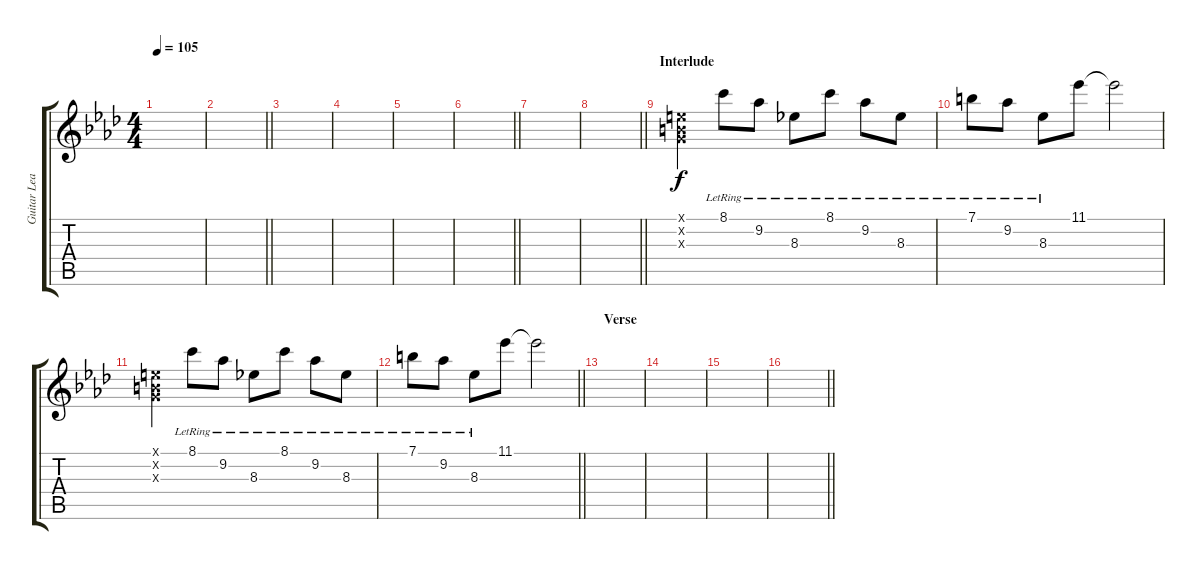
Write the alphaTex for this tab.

\track ("Guitar Lead" "Guitar Lea") {instrument overdrivenguitar}
\staff {score tabs}
\tuning (E4 B3 G3 D3 A2 E2) {hide}
\ts (4 4)
\tempo 105
\clef g2
\ks fminor
|
\barLineRight lightlight
|
\section ("" "")
|
|
|
\barLineRight lightlight
|
\section ("" "")
|
\barLineRight lightlight
|
\section ("" "Interlude")
(0.1{x} 0.2{x} 0.3{x}).4 8.1{lr}.8 9.2{lr}.8 8.3{lr}.8 8.1{lr}.8 9.2{lr}.8 8.3{lr}.8 |
7.1{lr}.8 9.2{lr}.8 8.3{lr}.8 11.1.8 11.1{t}.2 |
(0.1{x} 0.2{x} 0.3{x}).4 8.1{lr}.8 9.2{lr}.8 8.3{lr}.8 8.1{lr}.8 9.2{lr}.8 8.3{lr}.8 |
\barLineRight lightlight
7.1{lr}.8 9.2{lr}.8 8.3{lr}.8 11.1.8 11.1{t}.2 |
\section ("" "Verse")
|
|
|
\barLineRight lightlight
